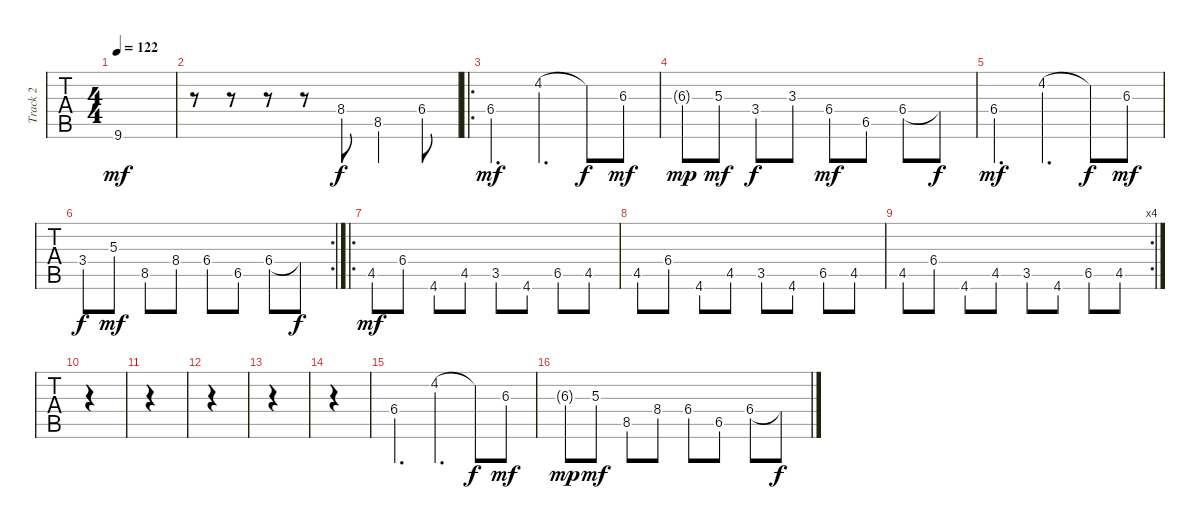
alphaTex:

\track ("Track 2" "Track 2") {instrument acousticguitarsteel}
\staff {tabs}
\tuning (E4 B3 G3 D3 A2 E2) {hide}
\ts (4 4)
\tempo 122
\clef g2
\ks c
9.6.1{dy mf} |
r.8 r.8 r.8 r.8 8.4.8{dy f} 8.5.4 6.4.8 |
\ro
6.4.4{d dy mf} 4.2.4{d} 4.2{t}.8{dy f} 6.3.8{dy mf} |
6.3{g}.8{dy mp} 5.3.8{dy mf} 3.4.8{dy f} 3.3.8 6.4.8{dy mf} 6.5.8 6.4.8 6.4{t}.8{dy f} |
6.4.4{d dy mf} 4.2.4{d} 4.2{t}.8{dy f} 6.3.8{dy mf} |
\rc 2
3.4.8{dy f} 5.3.8{dy mf} 8.5.8 8.4.8 6.4.8 6.5.8 6.4.8 6.4{t}.8{dy f} |
\ro
4.5.8{dy mf} 6.4.8 4.6.8 4.5.8 3.5.8 4.6.8 6.5.8 4.5.8 |
4.5.8 6.4.8 4.6.8 4.5.8 3.5.8 4.6.8 6.5.8 4.5.8 |
\rc 4
4.5.8 6.4.8 4.6.8 4.5.8 3.5.8 4.6.8 6.5.8 4.5.8 |
|
|
|
|
|
6.4.4{d} 4.2.4{d} 4.2{t}.8{dy f} 6.3.8{dy mf} |
6.3{g}.8{dy mp} 5.3.8{dy mf} 8.5.8 8.4.8 6.4.8 6.5.8 6.4.8 6.4{t}.8{dy f}
